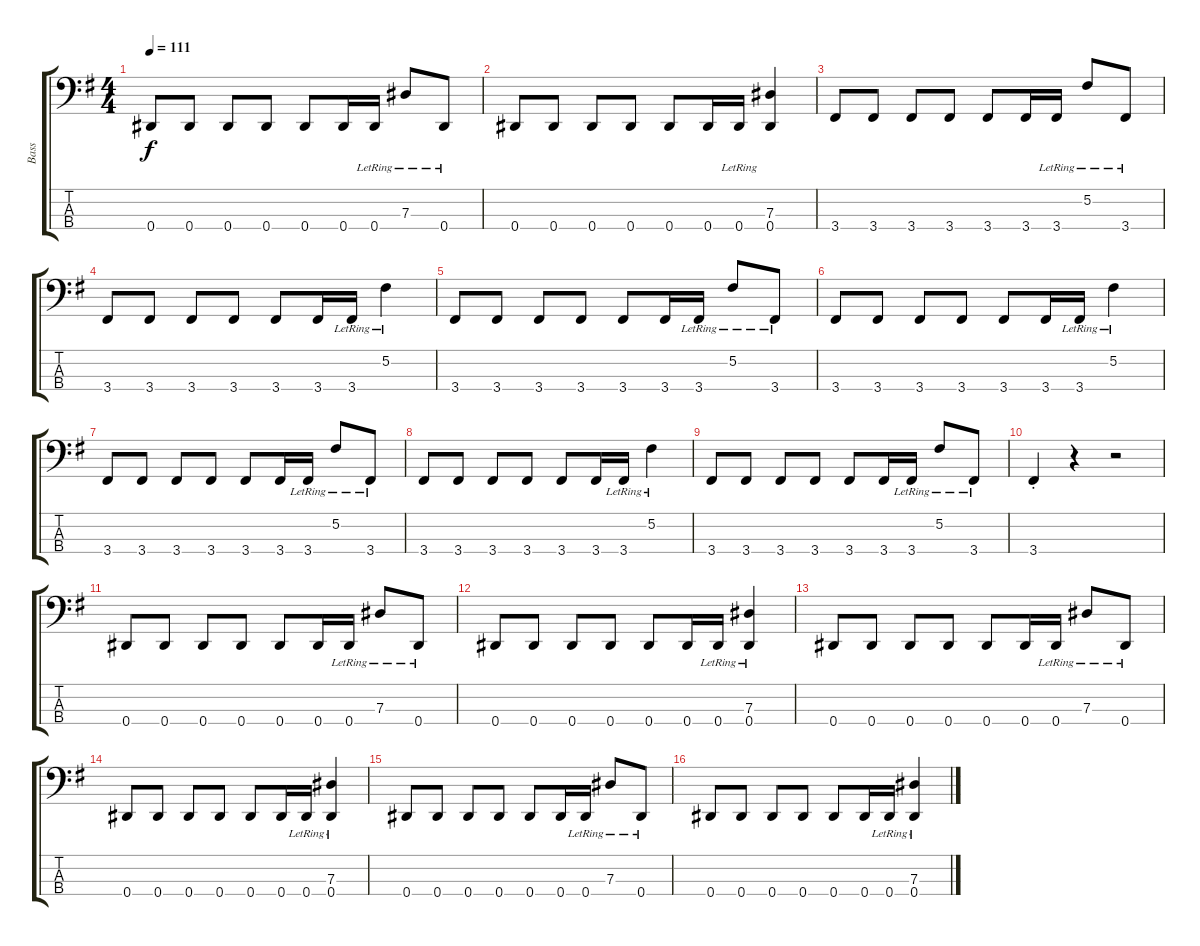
\track ("Bass" "Bass") {instrument electricbassfinger}
\staff {score tabs}
\tuning (Gb2 Db2 Ab1 Eb1) {hide}
\ts (4 4)
\tempo 111
\clef f4
\ks g
0.4.8{dy f} 0.4.8 0.4.8 0.4.8 0.4.8 0.4.16 0.4{lr}.16 7.3{lr}.8 0.4{lr}.8 |
0.4.8 0.4.8 0.4.8 0.4.8 0.4.8 0.4.16 0.4{lr}.16 (7.3 0.4).4 |
3.4.8 3.4.8 3.4.8 3.4.8 3.4.8 3.4.16 3.4{lr}.16 5.2{lr}.8 3.4{lr}.8 |
3.4.8 3.4.8 3.4.8 3.4.8 3.4.8 3.4.16 3.4{lr}.16 5.2{lr}.4 |
3.4.8 3.4.8 3.4.8 3.4.8 3.4.8 3.4.16 3.4{lr}.16 5.2{lr}.8 3.4{lr}.8 |
3.4.8 3.4.8 3.4.8 3.4.8 3.4.8 3.4.16 3.4{lr}.16 5.2{lr}.4 |
3.4.8 3.4.8 3.4.8 3.4.8 3.4.8 3.4.16 3.4{lr}.16 5.2{lr}.8 3.4{lr}.8 |
3.4.8 3.4.8 3.4.8 3.4.8 3.4.8 3.4.16 3.4{lr}.16 5.2{lr}.4 |
3.4.8 3.4.8 3.4.8 3.4.8 3.4.8 3.4.16 3.4{lr}.16 5.2{lr}.8 3.4{lr}.8 |
3.4{st}.4 r.4 r.2 |
0.4.8 0.4.8 0.4.8 0.4.8 0.4.8 0.4.16 0.4{lr}.16 7.3{lr}.8 0.4{lr}.8 |
0.4.8 0.4.8 0.4.8 0.4.8 0.4.8 0.4.16 0.4{lr}.16 (7.3{lr} 0.4{lr}).4 |
0.4.8 0.4.8 0.4.8 0.4.8 0.4.8 0.4.16 0.4{lr}.16 7.3{lr}.8 0.4{lr}.8 |
0.4.8 0.4.8 0.4.8 0.4.8 0.4.8 0.4.16 0.4{lr}.16 (7.3{lr} 0.4{lr}).4 |
0.4.8 0.4.8 0.4.8 0.4.8 0.4.8 0.4.16 0.4{lr}.16 7.3{lr}.8 0.4{lr}.8 |
0.4.8 0.4.8 0.4.8 0.4.8 0.4.8 0.4.16 0.4{lr}.16 (7.3{lr} 0.4{lr}).4
